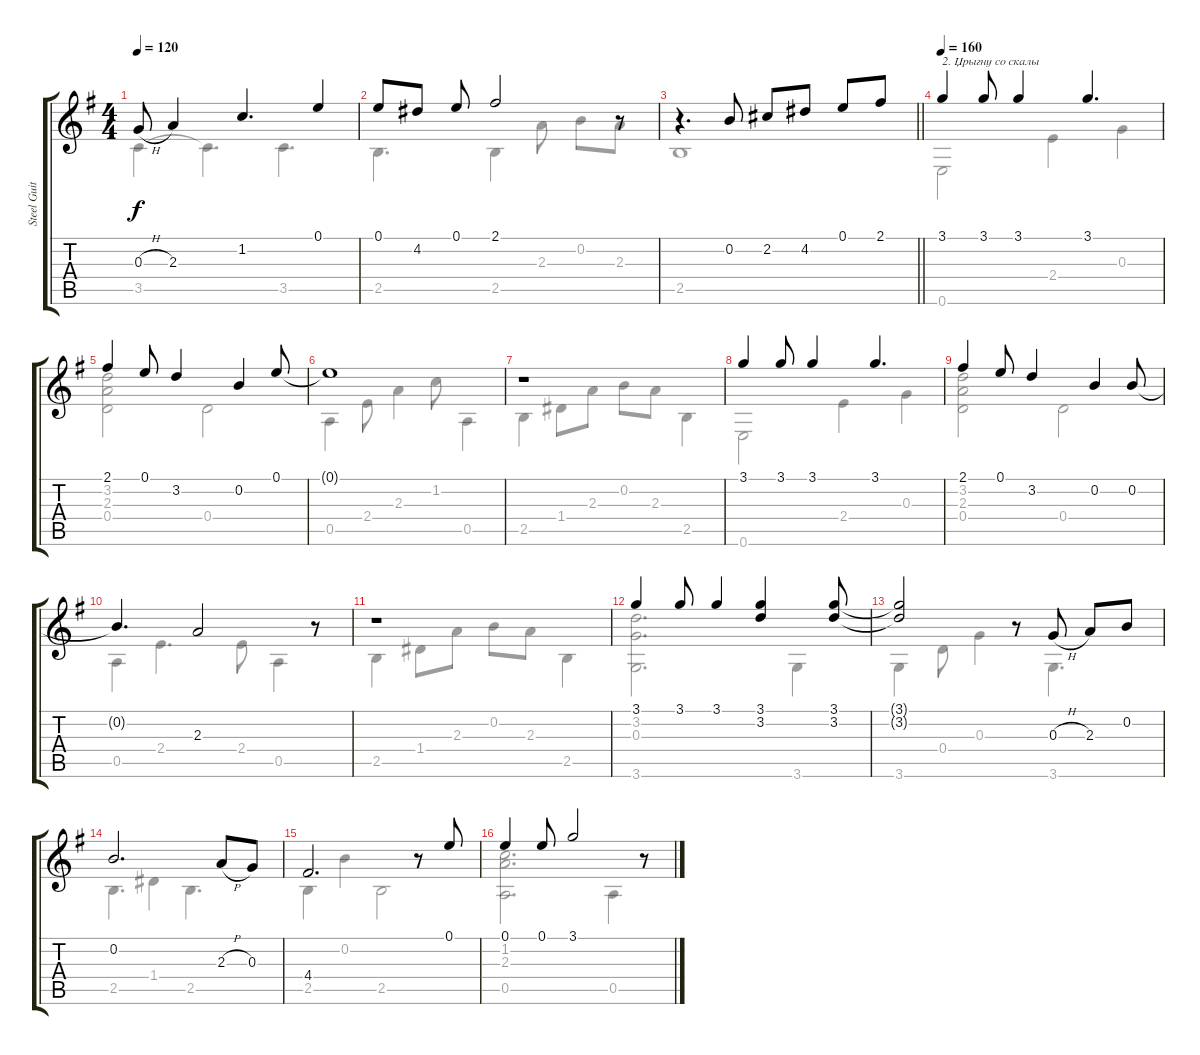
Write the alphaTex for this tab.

\track ("Steel Guitar" "Steel Guit") {instrument acousticguitarsteel}
\staff {score tabs}
\tuning (E4 B3 G3 D3 A2 E2) {hide}
\voice
\ts (4 4)
\tempo 120
\clef g2
\ks g
0.3{h}.8{dy f} 2.3.4 1.2.4{d} 0.1.4 |
0.1.8 4.2.8 0.1.8 2.1.2 r.8 |
\barLineRight lightlight
r.4{d} 0.2.8 2.2.8 4.2.8 0.1.8 2.1.8 |
\tempo 160
3.1.4{txt "2. Џрыгну со скалы"} 3.1.8 3.1.4 3.1.4{d} |
2.1.4 0.1.8 3.2.4 0.2.4 0.1.8 |
0.1{t}.1 |
r.1 |
3.1.4 3.1.8 3.1.4 3.1.4{d} |
2.1.4 0.1.8 3.2.4 0.2.4 0.2.8 |
0.2{t}.4{d} 2.3.2 r.8 |
r.1 |
3.1.4 3.1.8 3.1.4 (3.1 3.2).4 (3.1 3.2).8 |
(3.1{t} 3.2{t}).2 r.8 0.3{h}.8 2.3.8 0.2.8 |
0.2.2{d} 2.3{h}.8 0.3.8 |
4.4.2{d} r.8 0.1.8 |
0.1.4 0.1.8 3.1.2 r.8
\voice
\clef g2
\ottava regular
\simile none
\ks g
3.5.4{dy f} 3.5{t}.4{d} 3.5.4{d} |
2.5.4{d} 2.5.4 2.3.8 0.2.8 2.3.8 |
\barLineRight lightlight
2.5.1 |
0.6.2 2.4.4 0.3.4 |
(3.2 2.3 0.4).2 0.4.2 |
0.5.4 2.4.8 2.3.4 1.2.8 0.5.4 |
2.5.4 1.4.8 2.3.8 0.2.8 2.3.8 2.5.4 |
0.6.2 2.4.4 0.3.4 |
(3.2 2.3 0.4).2 0.4.2 |
0.5.4 2.4.4{d} 2.4.8 0.5.4 |
2.5.4 1.4.8 2.3.8 0.2.8 2.3.8 2.5.4 |
(3.2 0.3 3.6).2{d} 3.6.4 |
3.6.4 0.4.8 0.3.4 3.6.4{d} |
2.5.4{d} 1.4.4 2.5.4{d} |
2.5.4 0.2.4 2.5.2 |
(1.2 2.3 0.5).2{d} 0.5.4
